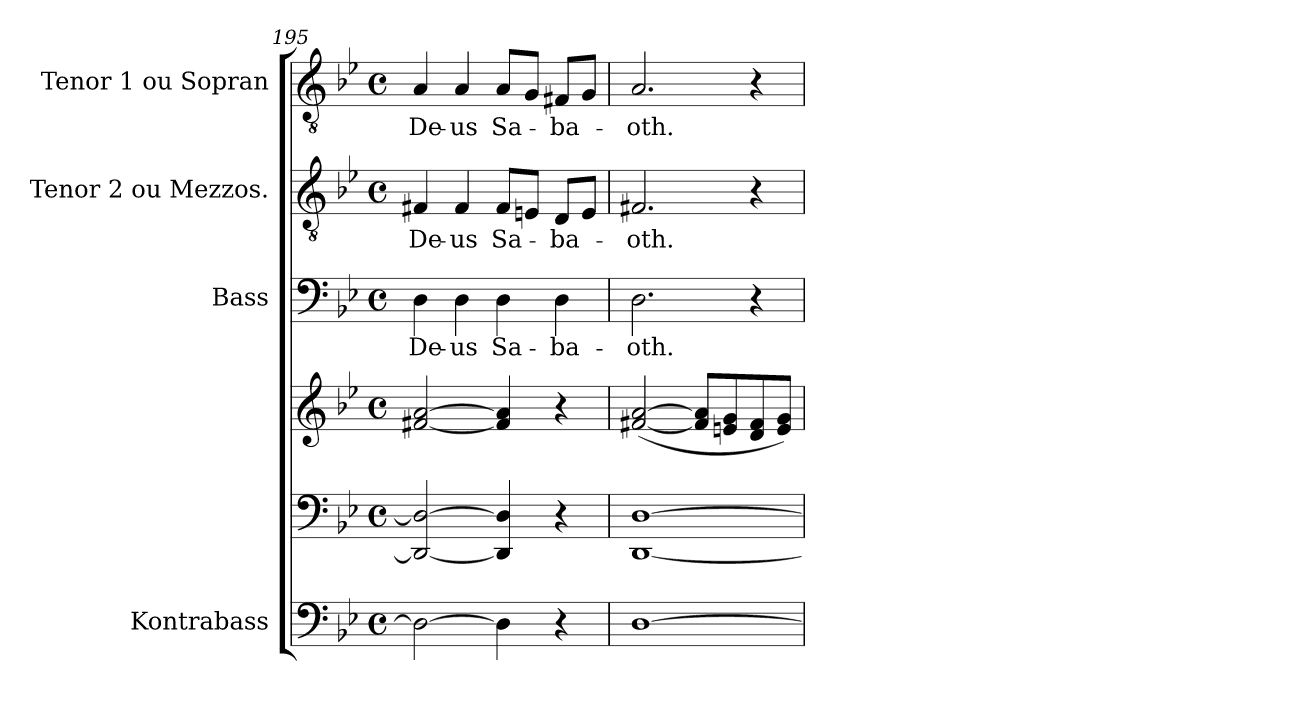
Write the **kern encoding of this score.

**kern	**kern	**kern	**kern	**text	**kern	**text	**kern	**text
*part5	*part4	*part4	*part3	*part3	*part2	*part2	*part1	*part1
*staff6	*staff5	*staff4	*staff3	*staff3	*staff2	*staff2	*staff1	*staff1
*I"Kontrabass	*	*	*I"Bass	*	*I"Tenor 2 ou Mezzos.	*	*I"Tenor 1 ou Sopran	*
*I'Kb.	*	*	*	*	*	*	*	*
*clefF4	*clefF4	*clefG2	*clefF4	*	*clefGv2	*	*clefGv2	*
*ITrd7c12	*	*	*	*	*	*	*	*
*k[b-e-]	*k[b-e-]	*k[b-e-]	*k[b-e-]	*	*k[b-e-]	*	*k[b-e-]	*
*B-:	*B-:	*B-:	*B-:	*	*B-:	*	*B-:	*
*M4/4	*M4/4	*M4/4	*M4/4	*	*M4/4	*	*M4/4	*
*met(c)	*met(c)	*met(c)	*met(c)	*	*met(c)	*	*met(c)	*
=195	=195	=195	=195	=195	=195	=195	=195	=195
!	!	!	!	!LO:LY:b	!	!LO:LY:b	!	!LO:LY:b
2DD\_	2DD/_ 2D/_	[2f#X/ [2a/	4D\	De-	4F#X/	De-	4A/	De-
!	!	!	!	!LO:LY:b	!	!LO:LY:b	!	!LO:LY:b
.	.	.	4D\	-us	4F#/	-us	4A/	-us
!	!	!	!	!LO:LY:b	!	!LO:LY:b	!	!LO:LY:b
4DD\]	4DD/] 4D/]	4f#/] 4a/]	4D\	Sa-	8F#/L	Sa-	8A/L	Sa-
.	.	.	.	.	8En/J	.	8G/J	.
!	!	!	!	!LO:LY:b	!	!LO:LY:b	!	!LO:LY:b
4r	4r	4r	4D\	-ba-	8D/L	-ba-	8F#X/L	-ba-
.	.	.	.	.	8E/J	.	8G/J	.
!!LO:PB:g=z
=196	=196	=196	=196	=196	=196	=196	=196	=196
!	!	!	!	!LO:LY:b	!	!LO:LY:b	!	!LO:LY:b
[1DD	[1DD [1D	(<[2f#X/ [2a/	2.D\	-oth.	2.F#X/	-oth.	2.A/	-oth.
.	.	8f#/] 8a/]L	.	.	.	.	.	.
.	.	8en/ 8g/	.	.	.	.	.	.
.	.	8d/ 8f#/	4r	.	4r	.	4r	.
.	.	8e/ 8g/J)	.	.	.	.	.	.
=	=	=	=	=	=	=	=	=
*-	*-	*-	*-	*-	*-	*-	*-	*-
